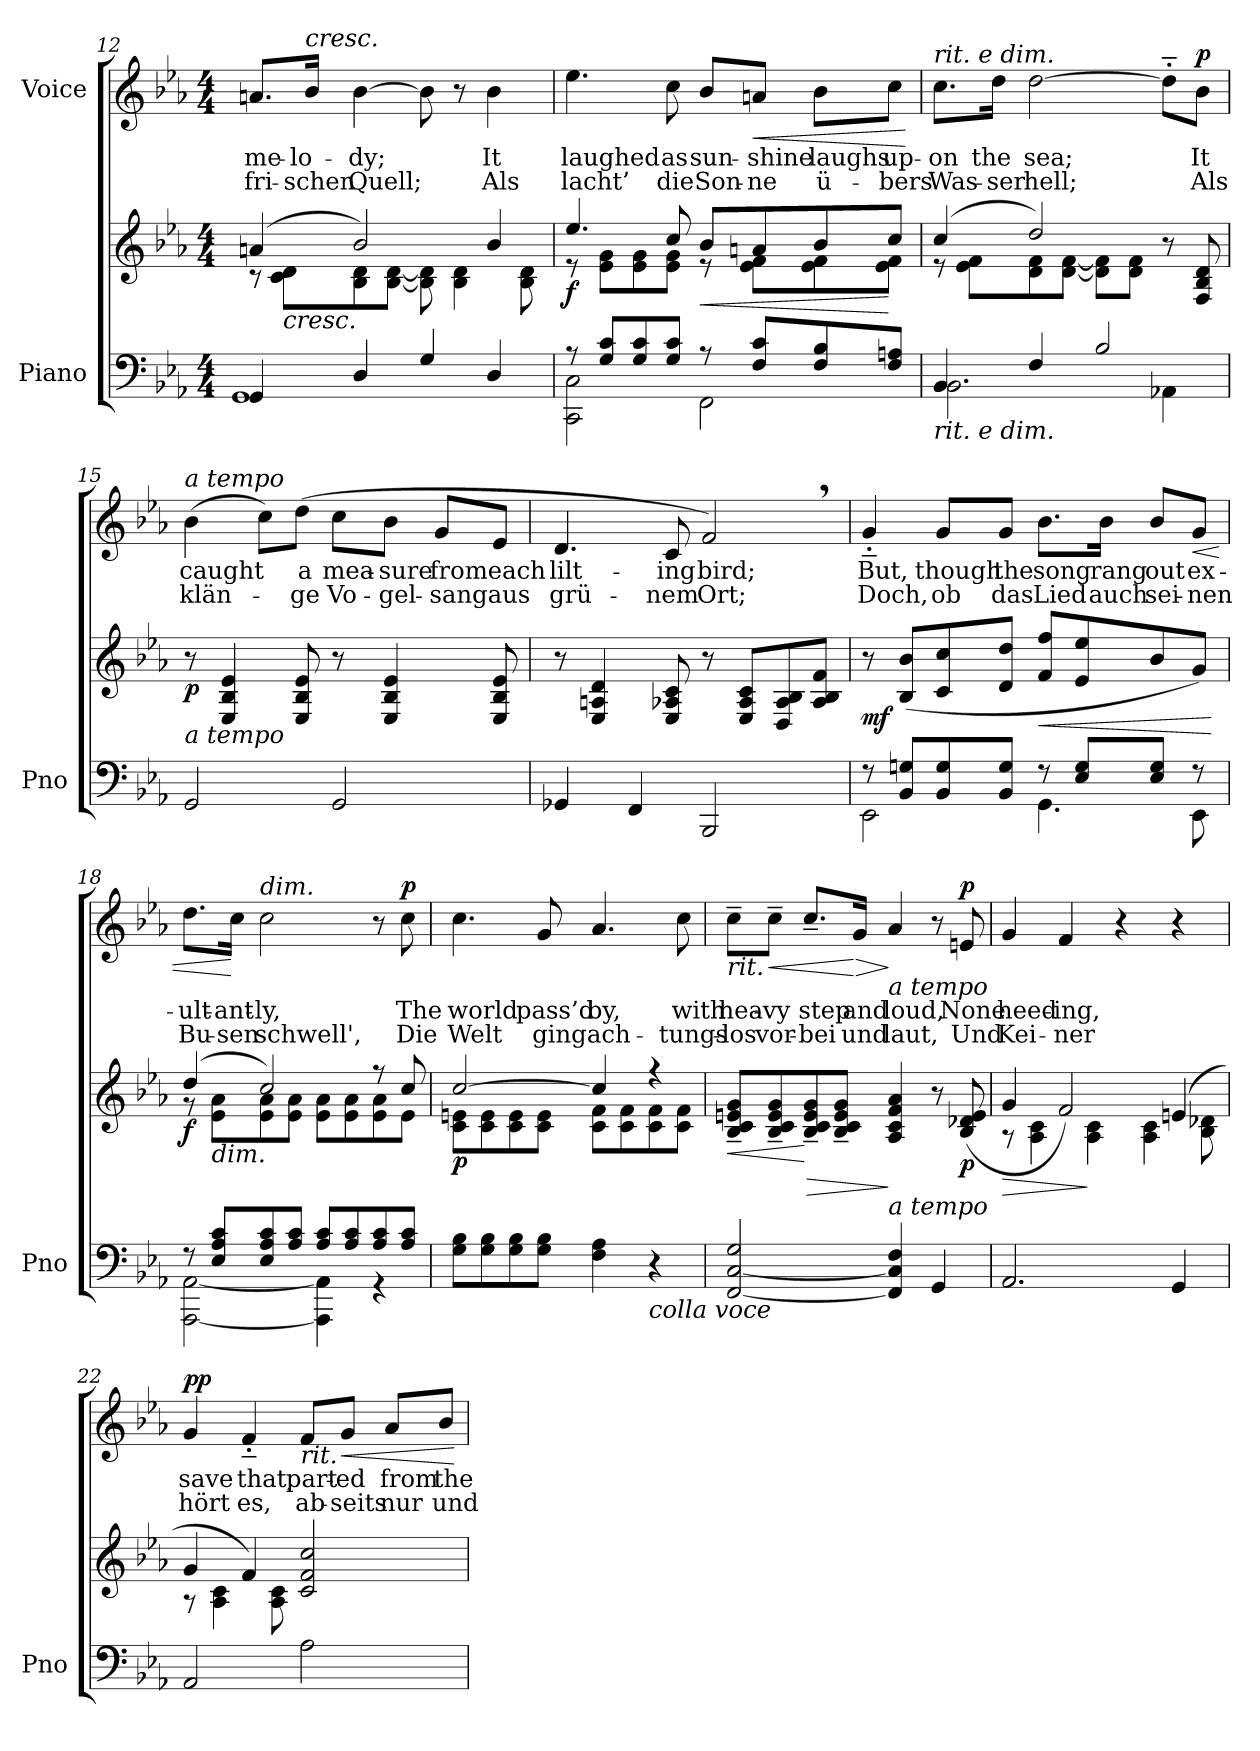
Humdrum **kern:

**kern	**kern	**dynam	**kern	**text	**text	**dynam
*part2	*part2	*part2	*part1	*part1	*part1	*part1
*staff3	*staff2	*staff2/3	*staff1	*staff1	*staff1	*staff1
*I"Piano	*	*	*I"Voice	*	*	*
*I'Pno	*	*	*	*	*	*
*clefF4	*clefG2	*	*clefG2	*	*	*
*k[b-e-a-]	*k[b-e-a-]	*	*k[b-e-a-]	*	*	*
*M4/4	*M4/4	*	*M4/4	*	*	*
=12	=12	=12	=12	=12	=12	=12
*^	*^	*	*	*	*	*
!	!	!	!	!	!	!LO:LY:b	!LO:LY:b	!
4GG/	1GG	(4an/	8r	.	8.an/L	me-	-fri-	.
!	!	!	!LO:TX:b:i:t=cresc.	!	!	!	!	!
.	.	.	8c\ 8d\L	.	.	.	.	.
!	!	!	!	!	!LO:TX:a:i:t=cresc.	!	!	!
!	!	!	!	!	!	!LO:LY:b	!LO:LY:b	!
.	.	.	.	.	16b-/Jk	-lo-	-schen	.
!	!	!	!	!	!	!LO:LY:b	!LO:LY:b	!
4D/	.	2b-/)	8B-\ 8d\	.	[4b-\	-dy;	Quell;	.
.	.	.	[8B-\ [8d\J	.	.	.	.	.
4G/	.	.	8B-\] 8d\]	.	8b-\]	.	.	.
.	.	.	4B-\ 4d\	.	8r	.	.	.
!	!	!	!	!	!	!LO:LY:b	!LO:LY:b	!
4D/	.	4b-/	.	.	4b-\	It	Als	.
.	.	.	8B-\ 8d\	.	.	.	.	.
!!LO:LB:g=z
=13	=13	=13	=13	=13	=13	=13	=13	=13
!	!	!	!	!LO:DY:b	!	!LO:LY:b	!LO:LY:b	!
8r	2CC\ 2C\	4.ee-/	8r	f	4.ee-\	laughed	lacht’	.
8G/ 8c/L	.	.	8e-\ 8g\L	.	.	.	.	.
8G/ 8c/	.	.	8e-\ 8g\	.	.	.	.	.
!	!	!	!	!	!	!LO:LY:b	!LO:LY:b	!
8G/ 8c/J	.	8cc/	8e-\ 8g\J	.	8cc\	as	die	.
!	!	!	!	!LO:HP:b	!	!LO:LY:b	!LO:LY:b	!
8r	2FF\	8b-/L	8r	<	8b-/L	sun-	Son-	.
!	!	!	!	!	!	!LO:LY:b	!LO:LY:b	!LO:HP:b
8F/ 8c/L	.	8an/	8e-\ 8f\L	.	8an/J	-shine	-ne	<
!	!	!	!	!	!	!LO:LY:b	!LO:LY:b	!
8F/ 8B-/	.	8b-/	8e-\ 8f\	.	8b-\L	laughs	ü-	.
!	!	!	!	!	!	!LO:LY:b	!LO:LY:b	!
8F/ 8An/J	.	8cc/J	8e-\ 8f\J	[	8cc\J	up-	-bers	.
*v	*v	*	*	*	*	*	*	*
*	*v	*v	*	*	*	*	*
.	.	.	.	.	.	[
=14	=14	=14	=14	=14	=14	=14
*^	*^	*	*	*	*	*
!	!	!	!	!	!LO:TX:a:i:t=rit. e dim.	!	!	!
!LO:TX:b:i:t=rit. e dim.	!	!	!	!	!	!	!	!
!	!	!	!	!	!	!LO:LY:b	!LO:LY:b	!
4BB-/	2.BB-\	(4cc/	8r	.	8.cc\L	-on	Was-	.
.	.	.	8e-\ 8f\L	.	.	.	.	.
!	!	!	!	!	!	!LO:LY:b	!LO:LY:b	!
.	.	.	.	.	16dd\Jk	the	-ser	.
!	!	!	!	!	!	!LO:LY:b	!LO:LY:b	!
4F/	.	2dd/)	8d\ 8f\	.	[2dd\	sea;	-hell;	.
.	.	.	[8d\ [8f\J	.	.	.	.	.
2B-/	.	.	8d\] 8f\]L	.	.	.	.	.
.	.	.	8d\ 8f\J	.	.	.	.	.
.	4AA-X\	8r	4ryy	.	8dd'~\L]	.	.	.
!	!	!	!	!	!	!LO:LY:b	!LO:LY:b	!LO:DY:a
.	.	8F/ 8B-/ 8d/	.	.	8b-\J	It	Als	p
*v	*v	*	*	*	*	*	*	*
*	*v	*v	*	*	*	*	*
!!LO:LB:g=z
=15	=15	=15	=15	=15	=15	=15
!	!	!	!LO:TX:a:i:t=a tempo	!	!	!
!	!LO:TX:b:i:t=a tempo	!	!	!	!	!
!	!	!LO:DY:b	!	!LO:LY:b	!LO:LY:b	!
2GG/	8r	p	(4b-\	caught	klän-	.
.	4E-/ 4B-/ 4e-/	.	.	.	.	.
.	.	.	8cc\L)	.	.	.
!	!	!	!	!LO:LY:b	!LO:LY:b	!
.	8E-/ 8B-/ 8e-/	.	(8dd\J	a	-ge	.
!	!	!	!	!LO:LY:b	!LO:LY:b	!
2GG/	8r	.	8cc\L	mea-	Vo-	.
!	!	!	!	!LO:LY:b	!LO:LY:b	!
.	4E-/ 4B-/ 4e-/	.	8b-\J	-sure	-gel-	.
!	!	!	!	!LO:LY:b	!LO:LY:b	!
.	.	.	8g/L	from	-sang	.
!	!	!	!	!LO:LY:b	!LO:LY:b	!
.	8E-/ 8B-/ 8e-/	.	8e-/J	each	aus	.
=16	=16	=16	=16	=16	=16	=16
!	!	!	!	!LO:LY:b	!LO:LY:b	!
4GG-X/	8r	.	4.d/	lilt-	grü-	.
.	4E-/ 4An/ 4d/	.	.	.	.	.
4FF/	.	.	.	.	.	.
!	!	!	!	!LO:LY:b	!LO:LY:b	!
.	8E-/ 8A-X/ 8c/	.	8c/	-ing	-nem	.
!	!	!	!	!LO:LY:b	!LO:LY:b	!
2BBB-/	8r	.	2f,/)	bird;	Ort;	.
.	8E-/ 8A-/ 8c/L	.	.	.	.	.
.	8D/ 8A-/ 8B-/	.	.	.	.	.
.	8A-/ 8B-/ 8f/J	.	.	.	.	.
!!LO:PB:g=z
=17	=17	=17	=17	=17	=17	=17
*^	*	*	*	*	*	*
!	!	!	!LO:DY:b	!	!LO:LY:b	!LO:LY:b	!
8r	2EE-\	8r	mf	4g'~/	But,	Doch,	.
8BB-/ 8Gn/L	.	(8B-/ 8b-/L	.	.	.	.	.
!	!	!	!	!	!LO:LY:b	!LO:LY:b	!
8BB-/ 8G/	.	8c/ 8cc/	.	8g/L	though	ob	.
!	!	!	!	!	!LO:LY:b	!LO:LY:b	!
8BB-/ 8G/J	.	8d/ 8dd/J	.	8g/J	the	das	.
!	!	!	!LO:HP:b	!	!LO:LY:b	!LO:LY:b	!
8r	4.GG\	8f/ 8ff/L	<	8.b-\L	song	Lied	.
8E-/ 8G/L	.	8e-/ 8ee-/	.	.	.	.	.
!	!	!	!	!	!LO:LY:b	!LO:LY:b	!
.	.	.	.	16b-\Jk	rang	auch	.
!	!	!	!	!	!LO:LY:b	!LO:LY:b	!
8E-/ 8G/J	.	8b-/	.	8b-/L	out	sei-	.
!	!	!	!	!	!LO:LY:b	!LO:LY:b	!LO:HP:b
8r	8EE-\	8g/J)	.	8g/J	ex-	-nen	<
*v	*v	*	*	*	*	*	*
.	.	[	.	.	.	.
=18	=18	=18	=18	=18	=18	=18
*^	*^	*	*	*	*	*
!	!	!	!	!LO:DY:b	!	!LO:LY:b	!LO:LY:b	!
8r	[2AAA-\ [2AA-\	(4dd/	8r	f	8.dd\L	-ult-	Bu-	.
!	!	!	!LO:TX:b:i:t=dim.	!	!	!	!	!
8E-/ 8A-/ 8c/L	.	.	8e-\ 8a-\L	.	.	.	.	.
!	!	!	!	!	!	!LO:LY:b	!LO:LY:b	!
.	.	.	.	.	16cc\Jk	-ant-	-sen	[
!	!	!	!	!	!LO:TX:a:i:t=dim.	!	!	!
!	!	!	!	!	!	!LO:LY:b	!LO:LY:b	!
8E-/ 8A-/ 8c/	.	2cc/)	8e-\ 8a-\	.	2cc\	-ly,	schwell',	.
8A-/ 8c/J	.	.	8e-\ 8a-\J	.	.	.	.	.
8A-/ 8c/L	4AAA-\] 4AA-\]	.	8e-\ 8a-\L	.	.	.	.	.
8A-/ 8c/	.	.	8e-\ 8a-\	.	.	.	.	.
8A-/ 8c/	4r	8r	8e-\ 8a-\	.	8r	.	.	.
!	!	!	!	!	!	!LO:LY:b	!LO:LY:b	!LO:DY:a
8A-/ 8c/J	.	8cc/	8e-\J	.	8cc\	The	Die	p
*v	*v	*	*	*	*	*	*	*
!!LO:LB:g=z
=19	=19	=19	=19	=19	=19	=19	=19
!	!	!	!LO:DY:b	!	!LO:LY:b	!LO:LY:b	!
8G\ 8B-\L	[2cc/	8c\ 8en\L	p	4.cc\	world	Welt	.
8G\ 8B-\	.	8c\ 8e\	.	.	.	.	.
8G\ 8B-\	.	8c\ 8e\	.	.	.	.	.
!	!	!	!	!	!LO:LY:b	!LO:LY:b	!
8G\ 8B-\J	.	8c\ 8e\J	.	8g/	pass’d	ging	.
!	!	!	!	!	!LO:LY:b	!LO:LY:b	!
4F\ 4A-\	4cc/]	8c\ 8f\L	.	4.a-/	by,	ach-	.
.	.	8c\ 8f\	.	.	.	.	.
!LO:TX:b:i:t=colla voce	!	!	!	!	!	!	!
4r	4r	8c\ 8f\	.	.	.	.	.
!	!	!	!	!	!LO:LY:b	!LO:LY:b	!
.	.	8c\ 8f\J	.	8cc\	with	-tungs-	.
=20	=20	=20	=20	=20	=20	=20	=20
!	!	!	!	!LO:TX:b:i:t=rit.	!	!	!
!	!	!	!LO:HP:b	!	!LO:LY:b	!LO:LY:b	!
*	*v	*v	*	*	*	*	*
[2FF/ [2C/ 2G/	8B-/~> 8c/~> 8en/~> 8g/~>L	<	8cc~\L	hea-	-los	.
!	!	!	!	!LO:LY:b	!LO:LY:b	!LO:HP:b
.	8B-/~> 8c/~> 8e/~> 8g/~>	.	8cc~\J	-vy	vor-	<
!	!	!LO:HP:n=1:b	!	!LO:LY:b	!LO:LY:b	!
.	8B-/~> 8c/~> 8e/~> 8g/~>	[ >	8.cc~/L	step	-bei	.
.	8B-/~> 8c/~> 8e/~> 8g/~>J	.	.	.	.	.
!	!	!	!	!LO:LY:b	!LO:LY:b	!LO:HP:n=1:b
.	.	.	16g/Jk	and	und	[ >
!	!	!	!LO:TX:b:i:t=a tempo	!	!	!
!	!LO:TX:b:i:t=a tempo	!	!	!	!	!
!	!	!	!	!LO:LY:b	!LO:LY:b	!
4FF/] 4C/] 4F/	4A-/ 4c/ 4f/ 4a-/	]	4a-/	loud,	laut,	]
4GG/	8r	.	8r	.	.	.
!	!	!LO:DY:b	!	!LO:LY:b	!LO:LY:b	!LO:DY:a
.	(>8B-/ 8d-X/ 8e/	p	8en/	None	Und	p
=21	=21	=21	=21	=21	=21	=21
!	!	!LO:HP:b	!	!LO:LY:b	!LO:LY:b	!
*	*^	*	*	*	*	*
2.AA-/	4g/	8r	>	4g/	heed-	Kei-	.
.	.	4A-\ 4c\	.	.	.	.	.
!	!	!	!	!	!LO:LY:b	!LO:LY:b	!
.	2f/)	.	.	4f/	-ing,	-ner	.
.	.	4A-\ 4c\	]	.	.	.	.
.	.	.	.	4r	.	.	.
.	.	4A-\ 4c\	.	.	.	.	.
4GG/	(4en/	.	.	4r	.	.	.
.	.	8B-\ 8d-X\	.	.	.	.	.
!!LO:LB:g=z
=22	=22	=22	=22	=22	=22	=22	=22
!	!	!	!	!	!LO:LY:b	!LO:LY:b	!LO:DY:a
2AA-/	4g/	8r	.	4g/	save	hört	pp
.	.	4A-\ 4c\	.	.	.	.	.
!	!	!	!	!	!LO:LY:b	!LO:LY:b	!
.	4f/)	.	.	4f'~/	that,	es,	.
.	.	8A-\ 8c\	.	.	.	.	.
!	!	!	!	!LO:TX:b:i:t=rit.	!	!	!
!	!	!	!LO:DY:b	!	!LO:LY:b	!LO:LY:b	!
!	!	!	!LO:DY:n=1:b	!	!	!	!
2A-\	2c/ 2f/ 2cc/	2ryy	pp other-dynamics	8f/L	part-	ab-	.
!	!	!	!	!	!LO:LY:b	!LO:LY:b	!LO:HP:b
.	.	.	.	8g/J	-ed	-seits	<
!	!	!	!	!	!LO:LY:b	!LO:LY:b	!
.	.	.	.	8a-/L	from	nur	.
!	!	!	!	!	!LO:LY:b	!LO:LY:b	!
.	.	.	.	8b-/J	the	und	.
*	*v	*v	*	*	*	*	*
.	.	.	.	.	.	[
=	=	=	=	=	=	=
*-	*-	*-	*-	*-	*-	*-
